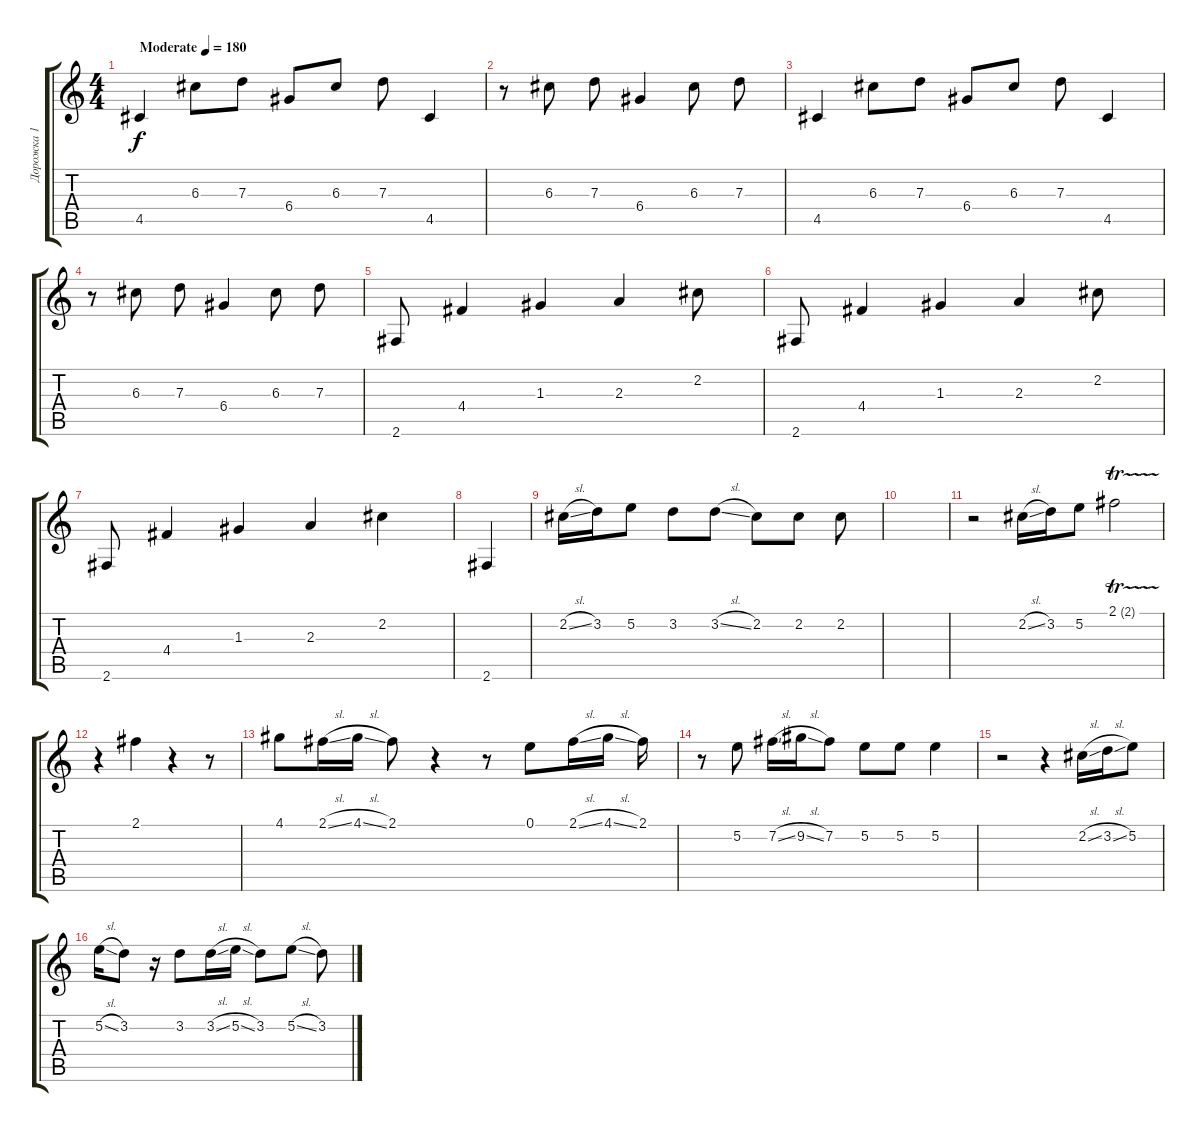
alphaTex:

\track ("Дорожка 1" "Дорожка 1") {instrument acousticguitarsteel}
\staff {score tabs}
\tuning (E4 B3 G3 D3 A2 E2) {hide}
\ts (4 4)
\tempo (180 "Moderate")
\clef g2
\ks c
4.5.4{dy f instrument acousticguitarsteel} 6.3.8 7.3.8 6.4.8 6.3.8 7.3.8 4.5.4 |
r.8 6.3.8 7.3.8 6.4.4 6.3.8 7.3.8 |
4.5.4 6.3.8 7.3.8 6.4.8 6.3.8 7.3.8 4.5.4 |
r.8 6.3.8 7.3.8 6.4.4 6.3.8 7.3.8 |
2.6.8 4.4.4 1.3.4 2.3.4 2.2.8 |
2.6.8 4.4.4 1.3.4 2.3.4 2.2.8 |
2.6.8 4.4.4 1.3.4 2.3.4 2.2.4 |
2.6.4 |
2.2{sl}.16 3.2.16 5.2.8 3.2.8 3.2{sl}.8 2.2.8 2.2.8 2.2.8 |
|
r.2 2.2{sl}.16 3.2.16 5.2.8 2.1{tr (2 16)}.2 |
r.4 2.1.4 r.4 r.8 |
4.1.8 2.1{sl}.16 4.1{sl}.16 2.1.8 r.4 r.8 0.1.8 2.1{sl}.16 4.1{sl}.16 2.1.16 |
r.8 5.2.8 7.2{sl}.16 9.2{sl}.16 7.2.8 5.2.8 5.2.8 5.2.4 |
r.2 r.4 2.2{sl}.16 3.2{sl}.16 5.2.8 |
5.2{sl}.16 3.2.8 r.16 3.2.8 3.2{sl}.16 5.2{sl}.16 3.2.8 5.2{sl}.8 3.2.8
